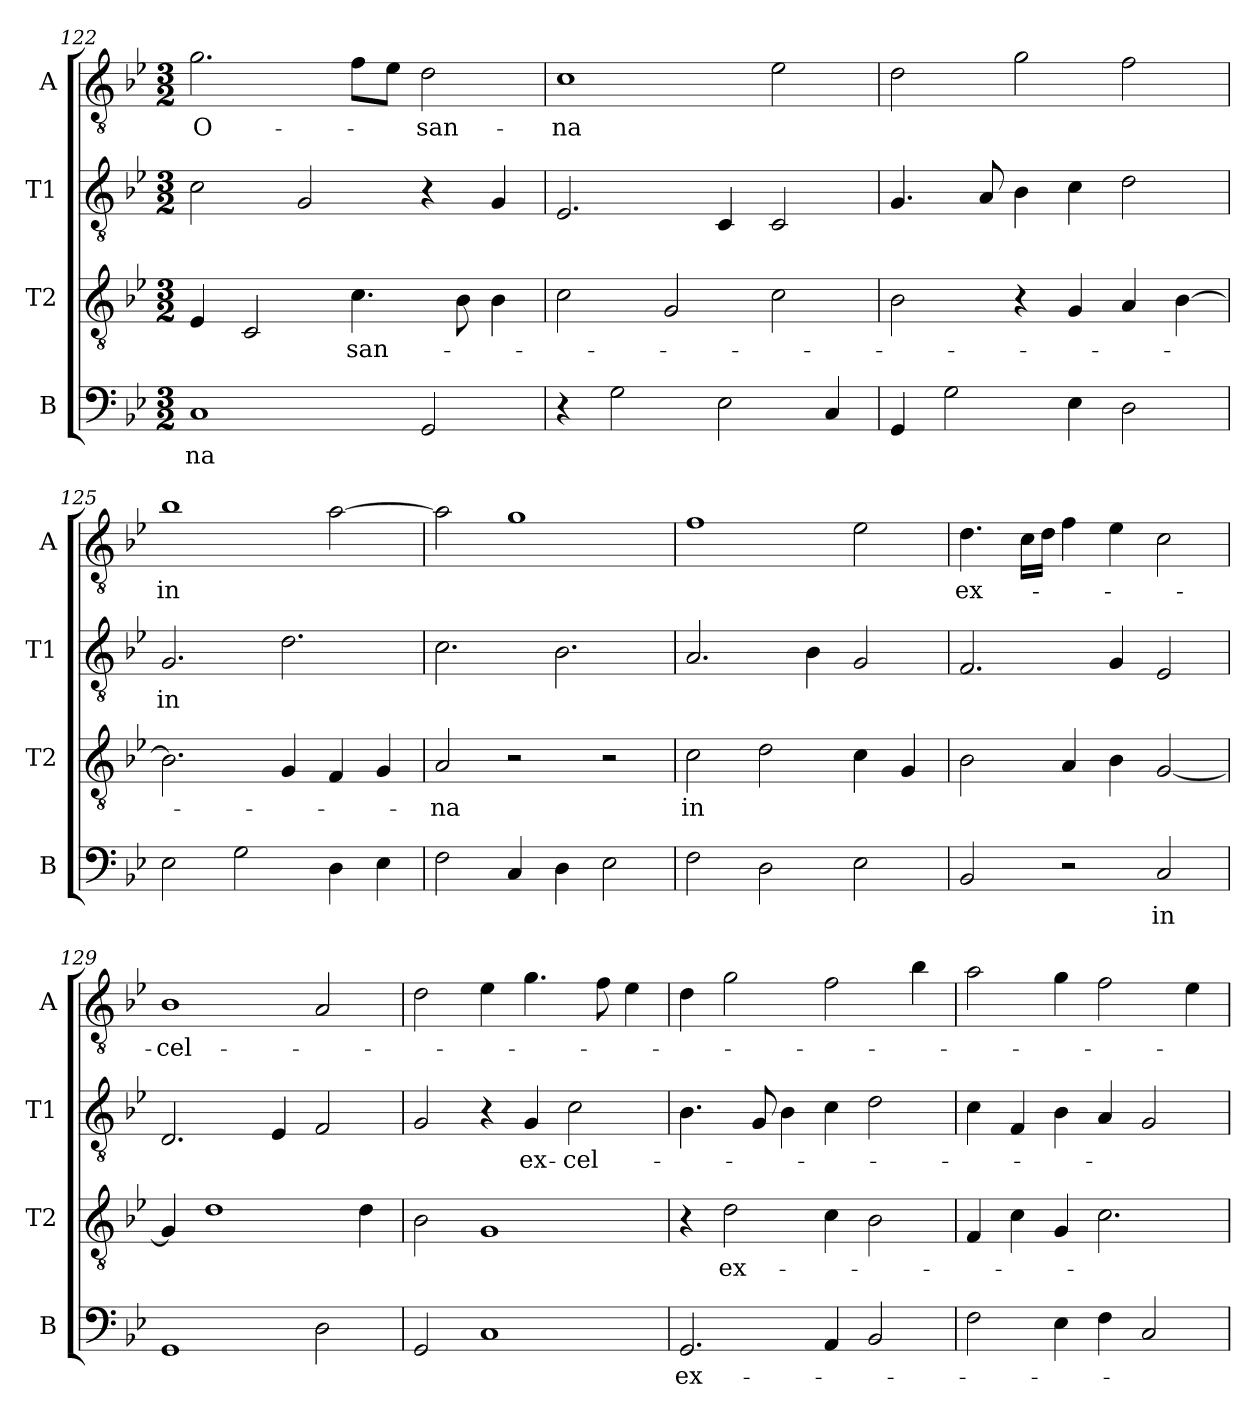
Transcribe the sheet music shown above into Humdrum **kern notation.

**kern	**text	**kern	**text	**kern	**text	**kern	**text
*part4	*part4	*part3	*part3	*part2	*part2	*part1	*part1
*staff4	*staff4	*staff3	*staff3	*staff2	*staff2	*staff1	*staff1
*I"B	*	*I"T2	*	*I"T1	*	*I"A	*
*I'B	*	*I'T2	*	*I'T1	*	*I'A	*
*clefF4	*	*clefGv2	*	*clefGv2	*	*clefGv2	*
*k[b-e-]	*	*k[b-e-]	*	*k[b-e-]	*	*k[b-e-]	*
*M3/2	*	*M3/2	*	*M3/2	*	*M3/2	*
=122	=122	=122	=122	=122	=122	=122	=122
1C	-na	4E-/	.	2c\	.	2.g\	O-
.	.	2C/	.	.	.	.	.
.	.	.	.	2G/	.	.	.
.	.	4.c\	san-	.	.	8f\L	.
.	.	.	.	.	.	8e-\J	.
2GG/	.	.	.	4r	.	2d\	-san-
.	.	8B-\	.	.	.	.	.
.	.	4B-\	.	4G/	.	.	.
=123	=123	=123	=123	=123	=123	=123	=123
4r	.	2c\	.	2.E-/	.	1c	-na
2G\	.	.	.	.	.	.	.
.	.	2G/	.	.	.	.	.
2E-\	.	.	.	4C/	.	.	.
.	.	2c\	.	2C/	.	2e-\	.
4C/	.	.	.	.	.	.	.
=124	=124	=124	=124	=124	=124	=124	=124
4GG/	.	2B-\	.	4.G/	.	2d\	.
2G\	.	.	.	.	.	.	.
.	.	.	.	8A/	.	.	.
.	.	4r	.	4B-\	.	2g\	.
4E-\	.	4G/	.	4c\	.	.	.
2D\	.	4A/	.	2d\	.	2f\	.
.	.	[4B-\	.	.	.	.	.
=125	=125	=125	=125	=125	=125	=125	=125
2E-\	.	2.B-\]	.	2.G/	in	1b-	in
2G\	.	.	.	.	.	.	.
.	.	4G/	.	2.d\	.	.	.
4D\	.	4F/	.	.	.	[2a\	.
4E-\	.	4G/	.	.	.	.	.
=126	=126	=126	=126	=126	=126	=126	=126
2F\	.	2A/	-na	2.c\	.	2a\]	.
4C/	.	2r	.	.	.	1g	.
4D\	.	.	.	2.B-\	.	.	.
2E-\	.	2r	.	.	.	.	.
=127	=127	=127	=127	=127	=127	=127	=127
2F\	.	2c\	in	2.A/	.	1f	.
2D\	.	2d\	.	.	.	.	.
.	.	.	.	4B-\	.	.	.
2E-\	.	4c\	.	2G/	.	2e-\	.
.	.	4G/	.	.	.	.	.
=128	=128	=128	=128	=128	=128	=128	=128
2BB-/	.	2B-\	.	2.F/	.	4.d\	ex-
.	.	.	.	.	.	16c\LL	.
.	.	.	.	.	.	16d\JJ	.
2r	.	4A/	.	.	.	4f\	.
.	.	4B-\	.	4G/	.	4e-\	.
2C/	in	[2G/	.	2E-/	.	2c\	.
=129	=129	=129	=129	=129	=129	=129	=129
1GG	.	4G/]	.	2.D/	.	1B-	cel-
.	.	1d	.	.	.	.	.
.	.	.	.	4E-/	.	.	.
2D\	.	.	.	2F/	.	2A/	.
.	.	4d\	.	.	.	.	.
=130	=130	=130	=130	=130	=130	=130	=130
2GG/	.	2B-\	.	2G/	.	2d\	.
1C	.	1G	.	4r	.	4e-\	.
.	.	.	.	4G/	ex-	4.g\	.
.	.	.	.	2c\	-cel-	.	.
.	.	.	.	.	.	8f\	.
.	.	.	.	.	.	4e-\	.
=131	=131	=131	=131	=131	=131	=131	=131
2.GG/	ex-	4r	.	4.B-\	.	4d\	.
.	.	2d\	ex-	.	.	2g\	.
.	.	.	.	8G/	.	.	.
.	.	.	.	4B-\	.	.	.
4AA/	.	4c\	.	4c\	.	2f\	.
2BB-/	.	2B-\	.	2d\	.	.	.
.	.	.	.	.	.	4b-\	.
=132	=132	=132	=132	=132	=132	=132	=132
2F\	.	4F/	.	4c\	.	2a\	.
.	.	4c\	.	4F/	.	.	.
4E-\	.	4G/	.	4B-\	.	4g\	.
4F\	.	2.c\	.	4A/	.	2f\	.
2C/	.	.	.	2G/	.	.	.
.	.	.	.	.	.	4e-\	.
=	=	=	=	=	=	=	=
*-	*-	*-	*-	*-	*-	*-	*-
